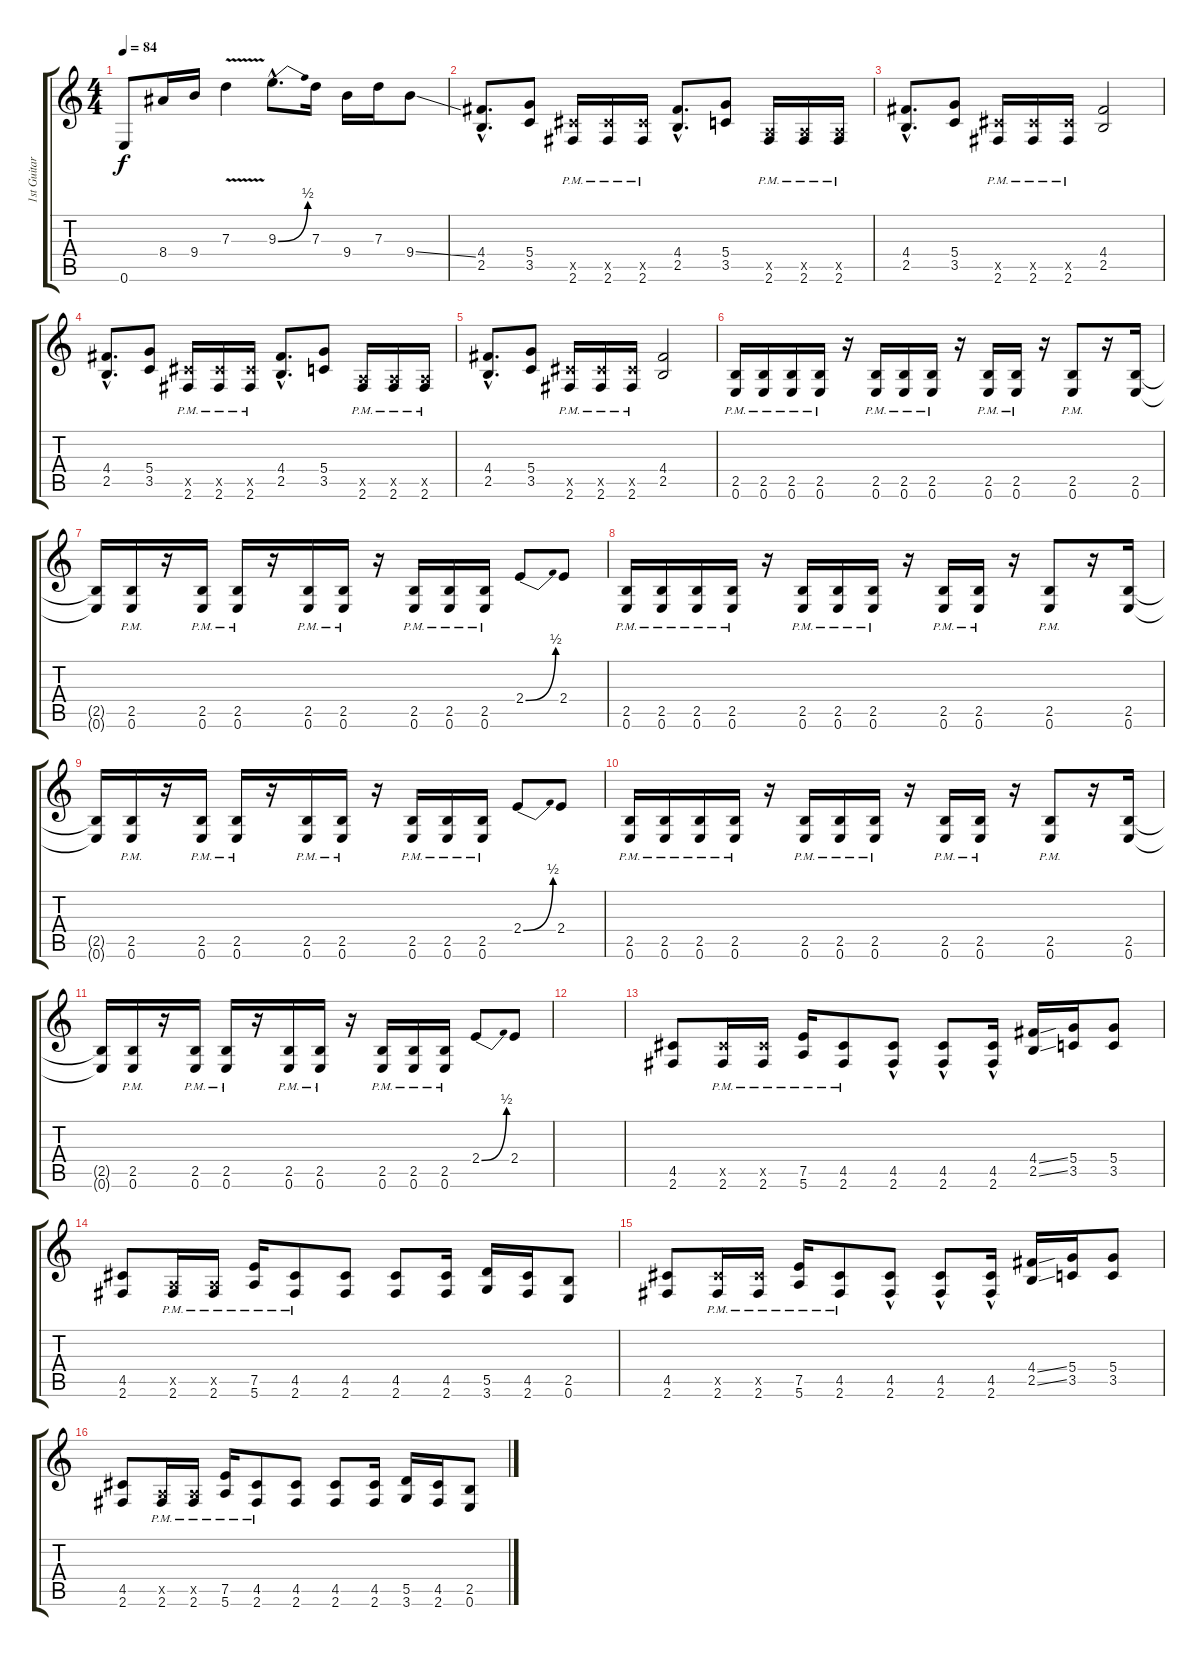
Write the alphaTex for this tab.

\track ("1st Guitar" "1st Guitar") {instrument distortionguitar}
\staff {score tabs}
\tuning (E4 B3 G3 D3 A2 E2) {hide}
\ts (4 4)
\tempo 84
\clef g2
\ks c
0.6.8{dy f} 8.4.16 9.4.16 7.3{v}.4 9.3{be (bend 0 0 60 2) hac}.8{d} 7.3.16 9.4.16 7.3.16 9.4{ss}.8 |
(4.4{hac} 2.5{hac}).8{d} (5.4 3.5).8 (4.5{x} 2.6{pm}).16 (4.5{x} 2.6{pm}).16 (4.5{x} 2.6{pm}).16 (4.4{hac} 2.5{hac}).8{d} (5.4 3.5).8 (0.5{x} 2.6{pm}).16 (0.5{x} 2.6{pm}).16 (0.5{x} 2.6{pm}).16 |
(4.4{hac} 2.5{hac}).8{d} (5.4 3.5).8 (4.5{x} 2.6{pm}).16 (4.5{x} 2.6{pm}).16 (4.5{x} 2.6{pm}).16 (4.4 2.5).2 |
(4.4{hac} 2.5{hac}).8{d} (5.4 3.5).8 (4.5{x} 2.6{pm}).16 (4.5{x} 2.6{pm}).16 (4.5{x} 2.6{pm}).16 (4.4{hac} 2.5{hac}).8{d} (5.4 3.5).8 (0.5{x} 2.6{pm}).16 (0.5{x} 2.6{pm}).16 (0.5{x} 2.6{pm}).16 |
(4.4{hac} 2.5{hac}).8{d} (5.4 3.5).8 (4.5{x} 2.6{pm}).16 (4.5{x} 2.6{pm}).16 (4.5{x} 2.6{pm}).16 (4.4 2.5).2 |
(2.5{pm} 0.6{pm}).16 (2.5{pm} 0.6{pm}).16 (2.5{pm} 0.6{pm}).16 (2.5{pm} 0.6{pm}).16 r.16 (2.5{pm} 0.6{pm}).16 (2.5{pm} 0.6{pm}).16 (2.5{pm} 0.6{pm}).16 r.16 (2.5{pm} 0.6{pm}).16 (2.5{pm} 0.6{pm}).16 r.16 (2.5{pm} 0.6{pm}).8 r.16 (2.5 0.6).16 |
(2.5{t} 0.6{t}).16 (2.5{pm} 0.6{pm}).16 r.16 (2.5{pm} 0.6{pm}).16 (2.5{pm} 0.6{pm}).16 r.16 (2.5{pm} 0.6{pm}).16 (2.5{pm} 0.6{pm}).16 r.16 (2.5{pm} 0.6{pm}).16 (2.5{pm} 0.6{pm}).16 (2.5{pm} 0.6{pm}).16 2.4{be (bend 0 0 60 2)}.8 2.4.8 |
(2.5{pm} 0.6{pm}).16 (2.5{pm} 0.6{pm}).16 (2.5{pm} 0.6{pm}).16 (2.5{pm} 0.6{pm}).16 r.16 (2.5{pm} 0.6{pm}).16 (2.5{pm} 0.6{pm}).16 (2.5{pm} 0.6{pm}).16 r.16 (2.5{pm} 0.6{pm}).16 (2.5{pm} 0.6{pm}).16 r.16 (2.5{pm} 0.6{pm}).8 r.16 (2.5 0.6).16 |
(2.5{t} 0.6{t}).16 (2.5{pm} 0.6{pm}).16 r.16 (2.5{pm} 0.6{pm}).16 (2.5{pm} 0.6{pm}).16 r.16 (2.5{pm} 0.6{pm}).16 (2.5{pm} 0.6{pm}).16 r.16 (2.5{pm} 0.6{pm}).16 (2.5{pm} 0.6{pm}).16 (2.5{pm} 0.6{pm}).16 2.4{be (bend 0 0 60 2)}.8 2.4.8 |
(2.5{pm} 0.6{pm}).16 (2.5{pm} 0.6{pm}).16 (2.5{pm} 0.6{pm}).16 (2.5{pm} 0.6{pm}).16 r.16 (2.5{pm} 0.6{pm}).16 (2.5{pm} 0.6{pm}).16 (2.5{pm} 0.6{pm}).16 r.16 (2.5{pm} 0.6{pm}).16 (2.5{pm} 0.6{pm}).16 r.16 (2.5{pm} 0.6{pm}).8 r.16 (2.5 0.6).16 |
(2.5{t} 0.6{t}).16 (2.5{pm} 0.6{pm}).16 r.16 (2.5{pm} 0.6{pm}).16 (2.5{pm} 0.6{pm}).16 r.16 (2.5{pm} 0.6{pm}).16 (2.5{pm} 0.6{pm}).16 r.16 (2.5{pm} 0.6{pm}).16 (2.5{pm} 0.6{pm}).16 (2.5{pm} 0.6{pm}).16 2.4{be (bend 0 0 60 2)}.8 2.4.8 |
|
(4.5 2.6).8 (4.5{x} 2.6{pm}).16 (4.5{x} 2.6{pm}).16 (7.5{pm} 5.6{pm}).16 (4.5{pm} 2.6{pm}).8 (4.5 2.6{hac}).8 (4.5 2.6{hac}).8 (4.5 2.6{hac}).16 (4.4{ss} 2.5{ss}).16 (5.4 3.5).16 (5.4 3.5).8 |
(4.5 2.6).8 (0.5{x} 2.6{pm}).16 (0.5{x} 2.6{pm}).16 (7.5{pm} 5.6{pm}).16 (4.5{pm} 2.6{pm}).8 (4.5 2.6).8 (4.5 2.6).8 (4.5 2.6).16 (5.5 3.6).16 (4.5 2.6).16 (2.5 0.6).8 |
(4.5 2.6).8 (4.5{x} 2.6{pm}).16 (4.5{x} 2.6{pm}).16 (7.5{pm} 5.6{pm}).16 (4.5{pm} 2.6{pm}).8 (4.5 2.6{hac}).8 (4.5 2.6{hac}).8 (4.5 2.6{hac}).16 (4.4{ss} 2.5{ss}).16 (5.4 3.5).16 (5.4 3.5).8 |
(4.5 2.6).8 (0.5{x} 2.6{pm}).16 (0.5{x} 2.6{pm}).16 (7.5{pm} 5.6{pm}).16 (4.5{pm} 2.6{pm}).8 (4.5 2.6).8 (4.5 2.6).8 (4.5 2.6).16 (5.5 3.6).16 (4.5 2.6).16 (2.5 0.6).8
